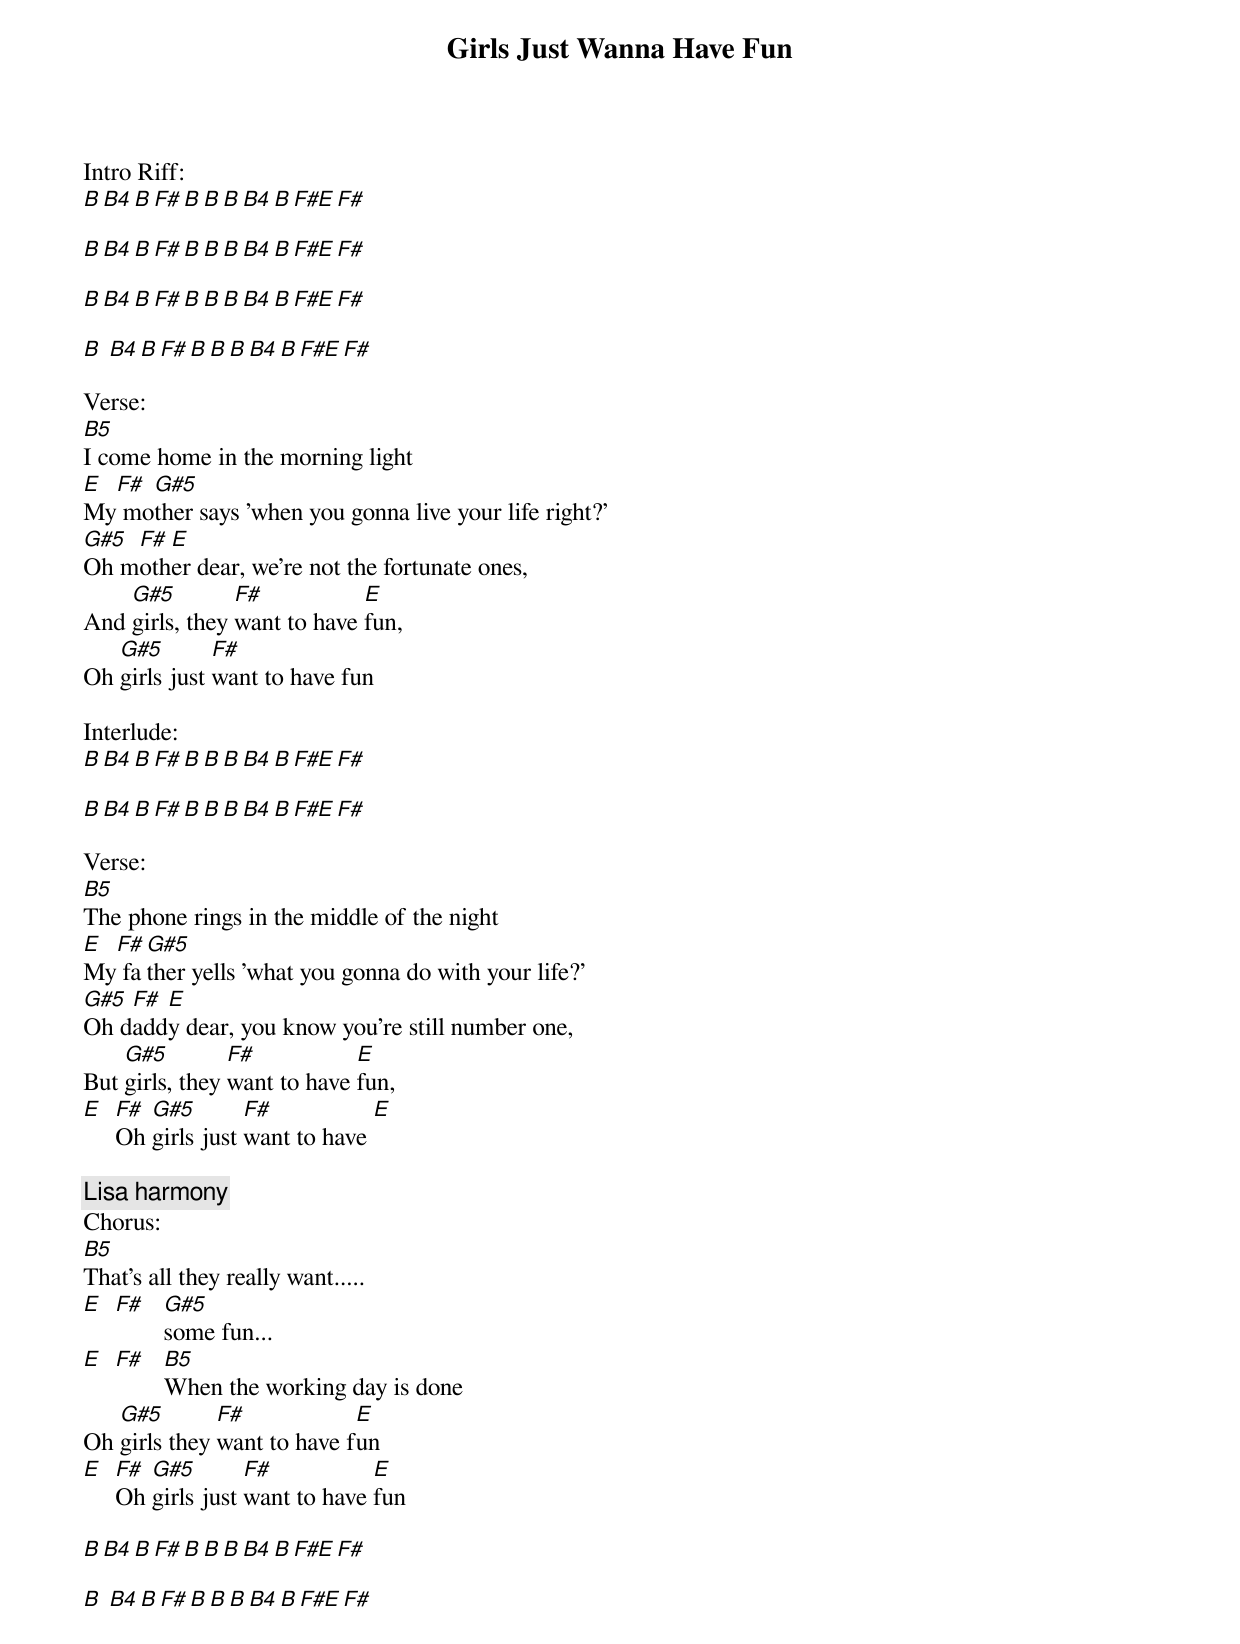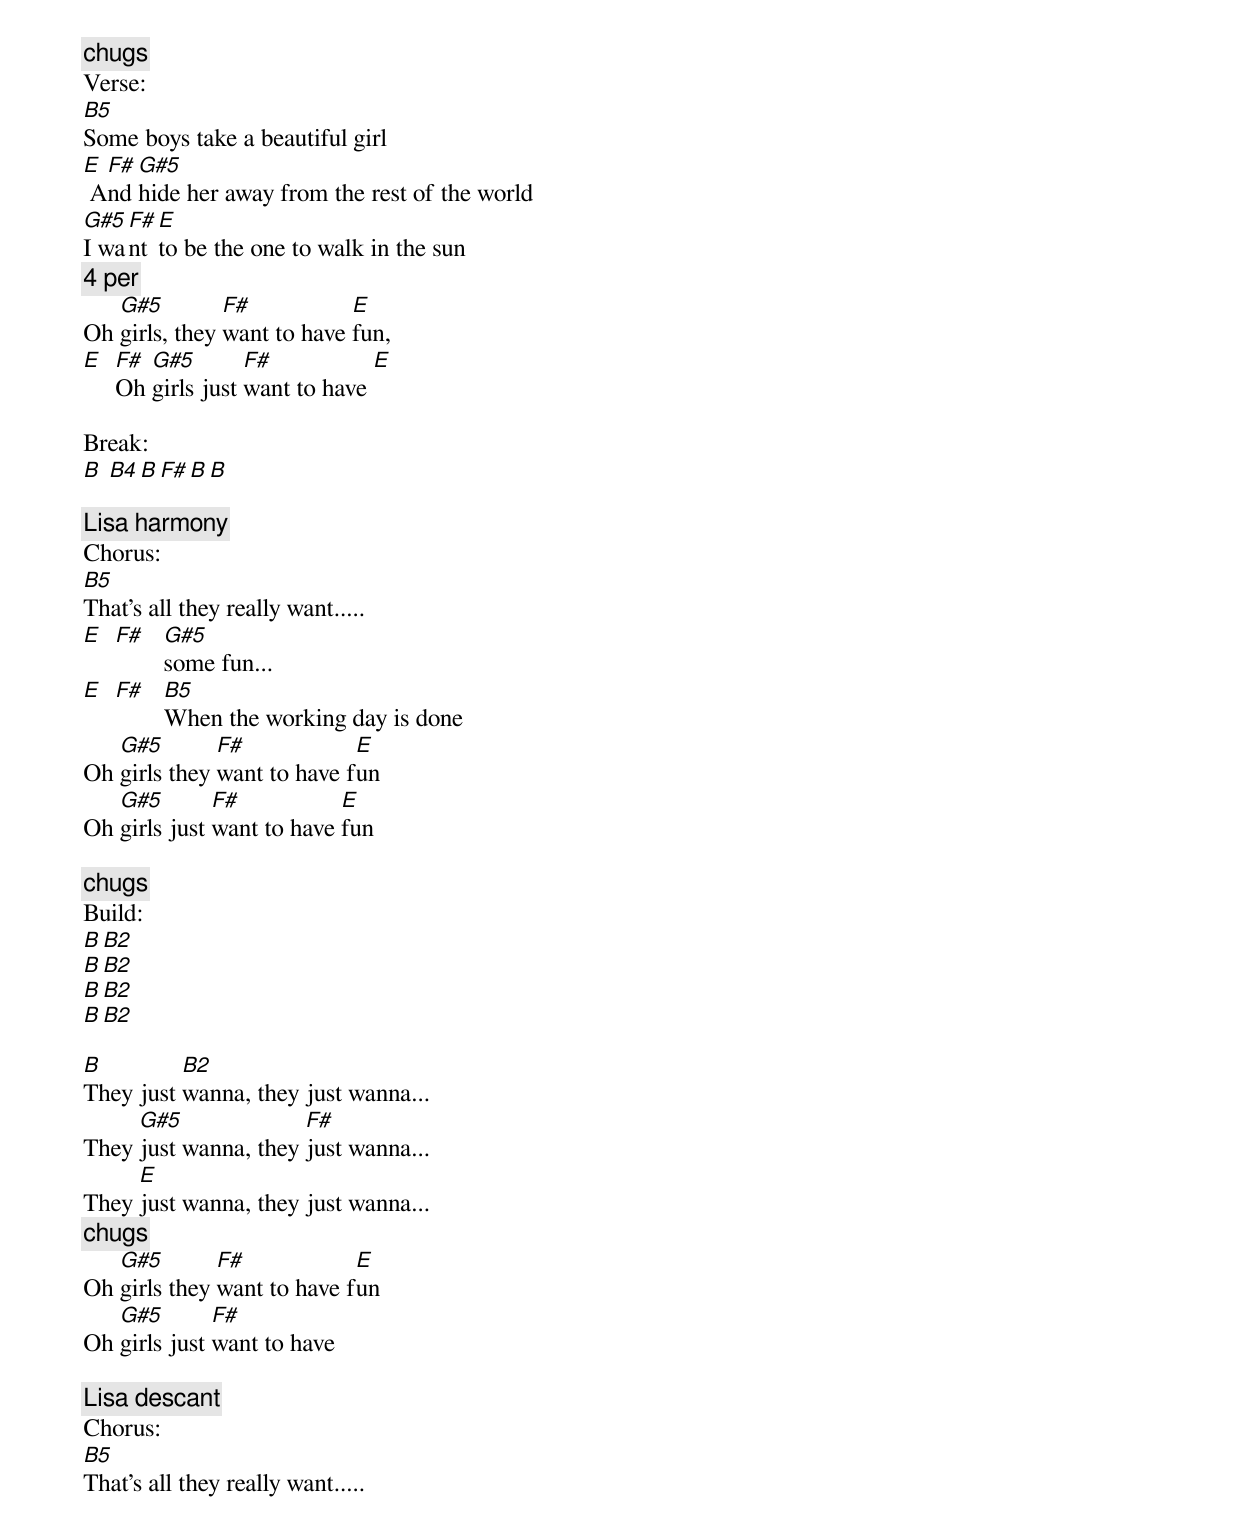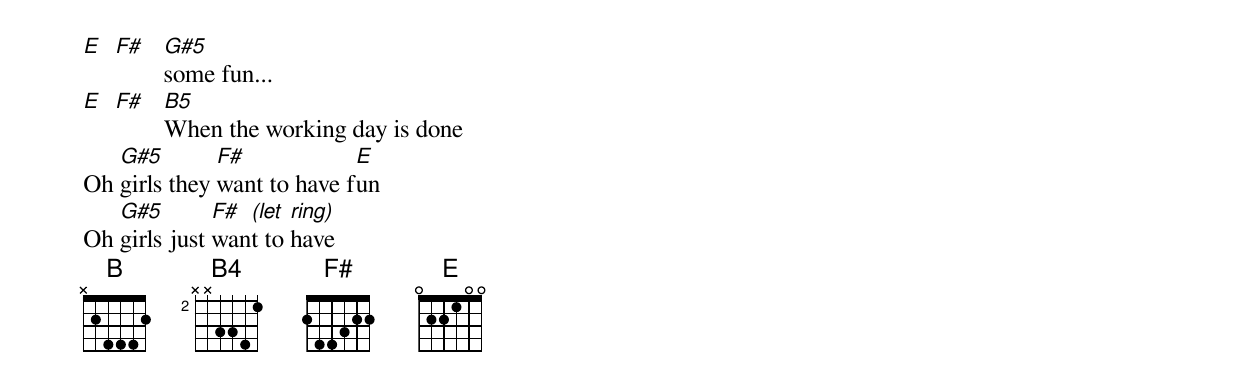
{title:Girls Just Wanna Have Fun}
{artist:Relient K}
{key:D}
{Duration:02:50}
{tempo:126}
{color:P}

Intro Riff:
[B][B4][B][F#][B][B][B][B4][B][F#E][F#]

[B][B4][B][F#][B][B][B][B4][B][F#E][F#]

[B][B4][B][F#][B][B][B][B4][B][F#E][F#]

[B] [B4][B][F#][B][B][B][B4][B][F#E][F#]

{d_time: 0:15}
Verse:
[B5]I come home in the morning light
[E]My[F#] mo[G#5]ther says 'when you gonna live your life right?'
[G#5]Oh m[F#]oth[E]er dear, we're not the fortunate ones,
And [G#5]girls, they [F#]want to have [E]fun,
Oh [G#5]girls just [F#]want to have fun

Interlude:
[B][B4][B][F#][B][B][B][B4][B][F#E][F#]

[B][B4][B][F#][B][B][B][B4][B][F#E][F#]

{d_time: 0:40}
Verse:
[B5]The phone rings in the middle of the night
[E]My[F#] fa[G#5]ther yells 'what you gonna do with your life?'
[G#5]Oh d[F#]add[E]y dear, you know you're still number one,
But [G#5]girls, they [F#]want to have [E]fun,
[E]  [F#]Oh [G#5]girls just [F#]want to have [E]

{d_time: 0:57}
{c: Lisa harmony}
Chorus:
[B5]That's all they really want.....
[E]  [F#]   [G#5]some fun...
[E]  [F#]   [B5]When the working day is done
Oh [G#5]girls they [F#]want to have f[E]un
[E]  [F#]Oh [G#5]girls just [F#]want to have [E]fun

[B][B4][B][F#][B][B][B][B4][B][F#E][F#]

[B] [B4][B][F#][B][B][B][B4][B][F#E][F#]

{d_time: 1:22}
{c: chugs}
Verse:
[B5]Some boys take a beautiful girl
[E] A[F#]nd [G#5]hide her away from the rest of the world
[G#5]I wa[F#]nt [E]to be the one to walk in the sun
{c: 4 per}
Oh [G#5]girls, they [F#]want to have [E]fun,
[E]  [F#]Oh [G#5]girls just [F#]want to have [E]

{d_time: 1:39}
Break:
[B] [B4][B][F#][B][B]

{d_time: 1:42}
{c: Lisa harmony}
Chorus:
[B5]That's all they really want.....
[E]  [F#]   [G#5]some fun...
[E]  [F#]   [B5]When the working day is done
Oh [G#5]girls they [F#]want to have f[E]un
Oh [G#5]girls just [F#]want to have [E]fun

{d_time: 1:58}
{c: chugs}
Build:
[B][B2]
[B][B2]
[B][B2]
[B][B2]

[B]They just [B2]wanna, they just wanna...
They [G#5]just wanna, they [F#]just wanna...
They [E]just wanna, they just wanna...
{c: chugs}
Oh [G#5]girls they [F#]want to have f[E]un
Oh [G#5]girls just [F#]want to have

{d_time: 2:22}
{c: Lisa descant}
Chorus:
[B5]That's all they really want.....
[E]  [F#]   [G#5]some fun...
[E]  [F#]   [B5]When the working day is done
Oh [G#5]girls they [F#]want to have f[E]un
Oh [G#5]girls just [F#]wan[(let]t to [ring)]have
